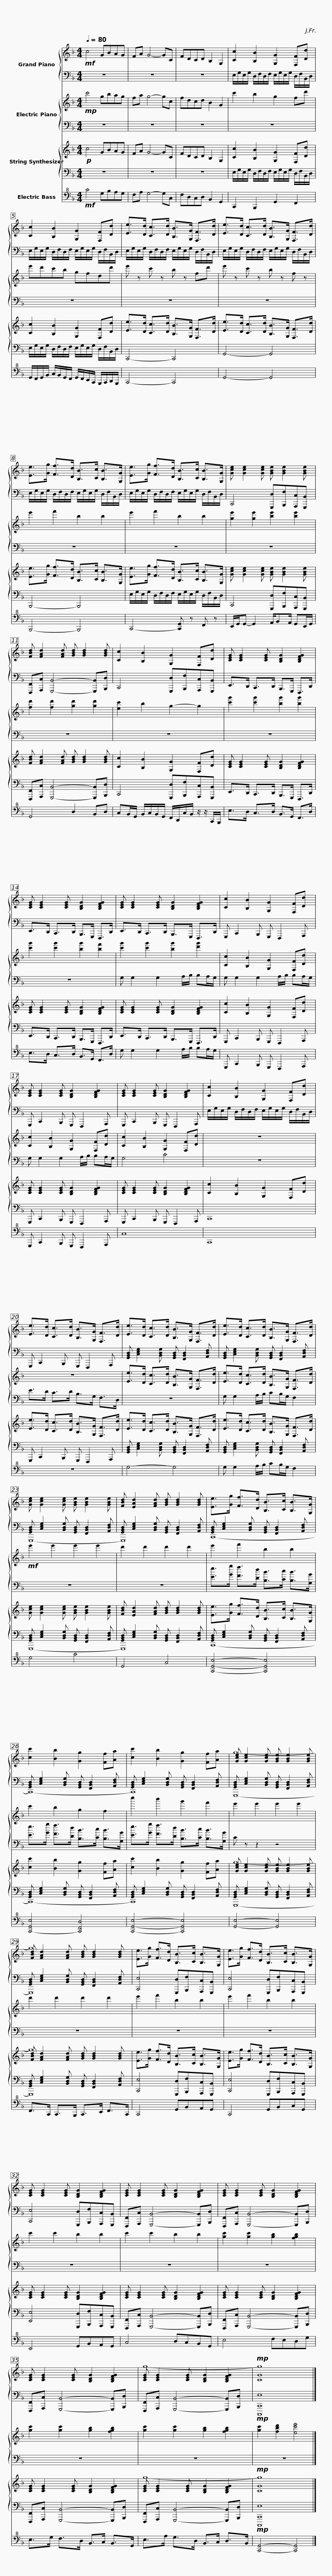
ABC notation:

X:1
%%score { ( 1 4 5 ) | ( 2 3 ) } { 6 | 7 } { ( 8 11 12 ) | ( 9 10 ) } 13
L:1/8
Q:1/4=80
M:4/4
I:linebreak $
K:F
V:1 treble
V:4 treble
V:5 treble
V:2 bass
V:3 bass
V:6 treble
V:7 bass
V:8 treble
V:11 treble
V:12 treble
V:9 bass
V:10 bass
V:13 bass+8 transpose=-12
V:1
!mf! c4 GBAG | FA G4- GC | FDCD B,2 G,2 | [Cc]2 [B,B]2 [G,G]2 [F,F][Dd] |$ [Cc]2 [B,B]2 [G,G]2 [F,F][Dd] | %5
 [Ee]>[Dd] [Cc]>[Dd] [B,B]>[G,G] [F,F]>[Dd] |$ [Ee]>[Dd] [Cc]>[Dd] [B,B]>[G,G] [F,F]>[Dd] | [Ee]>[Gg] [Ff]>[Dd] [B,B]>[Cc] [B,B]>[G,G] |$ [Ee]>[Gg] [Ff]>[Dd] [B,B]>[Cc] [B,B]>[G,G] | [Gce] [Gce]2 [Gce] [GBe] [GBe]2 [GBe] | %10
 [FBd] [FAd]2 [FAd] [GBd] [GBd]2 [GBd] |$ [Cc]2 [B,B]2 [G,G]2 [F,F][Dd] | [CEG] [CEG]2 [CEG] [B,DG]2 [B,DFG]2 | [CEG] [CEG]2 [CEG] [B,DG]2 [B,DFG]2 |$ [CEG] [CEG]2 [CEG] [B,DG]2 [B,DFG]2 | %15
 [Cc]2 [B,B]2 [G,G]2 [F,F][Dd] | [CEG] [CEG]2 [CEG] [B,DG]2 [B,DFG]2 |$ [CEG] [CEG]2 [CEG] [B,DG]2 [B,DFG]2 | [Cc]2 [B,B]2 [G,G]2 [F,F][Dd] | [Ee]>[Dd] [Cc]>[Dd] [B,B]>[G,G] [F,F]>[Dd] |$ %20
 [Ee]>[Dd] [Cc]>[Dd] [B,B]>[G,G] [F,F]>[Dd] | [Ee]>[Dd] [Cc]>[Dd] [B,B]>[G,G] [F,F]>[Dd] | [Gce] [Gce]2 [Gce] [GBe] [GBe]2 [GBe] |$ [FBd] [EAd]2 [FAd] [GBd] [GBd]2 [GBd] | [Ee]>[Gg] [Ff]>[Dd] [B,B]>[Cc] [B,B]>[G,G] | %25
 [cc']2 [Bb]2 [Gg]2 [Ff][Aa] |$ [cc']2 [Bb]2 [Gg]2 [Ff][Aa] | [Gce] [Gce]2 [Gce] [GBe] [GBe]2 [GBe] | [FBd] [FAd]2 [FAd] [GBd] [GBd]2 [GBd] |$ [Ee]>[Gg] [Ff]>[Dd] [B,B]>[Cc] [B,B]>[G,G] | %30
 [Ee]>[Gg] [Ff]>[Dd] [B,B]>[Cc] [B,B]>[G,G] | [CEG] [CEG]2 [CEG] [B,DG]2 [B,DFG]2 |$ [CEG] [CEG]2 [CEG] [B,DG]2 [B,DFG]2 | [CEG] [CEG]2 [CEG] [B,DG]2 [B,DFG]2 | [CEG] [CEG]2 [CEG] [B,DG]2 [B,DFG]2 |$ %35
 [CEG] [CEG]2 [CEG] [B,DG]2 [B,DFG]2 |!mp! [CG]8 |] %37
V:2
 z8 | z8 | z8 | E,/G,/E,/G,/ D,/F,/D,/F,/ E,/G,/E,/G,/ D,/F,/B,,/D,/ |$ E,/G,/E,/G,/ D,/F,/D,/F,/ E,/G,/E,/G,/ D,/F,/B,,/D,/ | %5
 E,/G,/E,/G,/ D,/F,/D,/F,/ E,/G,/E,/G,/ D,/F,/B,,/D,/ |$ E,/G,/E,/G,/ D,/F,/D,/F,/ E,/G,/E,/G,/ D,/F,/B,,/D,/ | E,/G,/E,/G,/ D,/F,/D,/F,/ E,/G,/E,/G,/ D,/F,/B,,/D,/ |$ E,/G,/E,/G,/ D,/F,/D,/F,/ E,/G,/E,/G,/ D,/F,/B,,/D,/ | C,,4 [G,,,D,][B,,,F,][A,,,C,][G,,,B,,] | %10
 [F,,,F,,][A,,,C,] [G,,,B,,]4- [G,,,B,,][B,,,D,] |$ C,,4 [G,,,D,][B,,,F,][A,,,C,][G,,,B,,] | E,,>D,, C,,>D,, B,,,>G,,, F,,,>D,, | E,,>D,, C,,>D,, B,,,>G,,, F,,,>D,, |$ E,,>D,, C,,>D,, B,,,>G,,, F,,,>D,, | %15
 G,,, C,,2 B,,, G,,, F,,,2 A,,, | G,,, C,,2 B,,, G,,, F,,,2 A,,, |$ G,,, C,,2 B,,, G,,, F,,,2 A,,, | E,/G,/E,/G,/ D,/F,/D,/F,/ E,/G,/E,/G,/ D,/F,/B,,/D,/ | G,,, C,,2 B,,, G,,, F,,,2 A,,, |$ %20
 [G,,B,,D,] [C,E,G,]2 [B,,D,G,] [G,,B,,D,] [F,,B,,D,]2 [A,,D,F,] | [G,,B,,D,] [C,E,G,]2 [B,,D,G,] [G,,B,,D,] [F,,B,,D,]2 [A,,D,F,] | [G,,B,,D,] [C,E,G,]2 [B,,D,G,] [G,,B,,D,] [F,,B,,D,]2 [A,,D,F,] |$ [G,,B,,D,] [C,E,G,]2 [B,,D,G,] [G,,B,,D,] [F,,B,,D,]2 [A,,D,F,] | [G,,B,,D,] [C,E,G,]2 [B,,D,G,] [G,,B,,D,] [F,,B,,D,]2 [A,,D,F,] | %25
 [G,,B,,D,] [C,E,G,]2 [B,,D,G,] [G,,B,,D,] [F,,B,,D,]2 [A,,D,F,] |$ [G,,B,,D,] [C,E,G,]2 [B,,D,G,] [G,,B,,D,] [F,,B,,D,]2 [A,,D,F,] | [G,,B,,D,] [C,E,G,]2 [B,,D,G,] [G,,B,,D,] [F,,B,,D,]2 [A,,D,F,] | [G,,B,,D,] [C,E,G,]2 [B,,D,G,] [G,,B,,D,] [F,,B,,D,]2 [A,,D,F,] |$ [C,,E,]4 [G,,,D,][B,,,F,][A,,,C,][G,,,B,,] | %30
 [C,,E,]4 [G,,,D,][B,,,F,][A,,,C,][G,,,B,,] | [C,,E,]4 [G,,,D,][B,,,F,][A,,,C,][G,,,B,,] |$ [F,,,F,,][A,,,C,] [G,,,B,,]4- [G,,,B,,][B,,,D,] | [F,,,F,,][A,,,C,] [G,,,B,,]4- [G,,,B,,][B,,,D,] | [F,,,F,,][A,,,C,] [G,,,B,,]4- [G,,,B,,][B,,,D,] |$ %35
 [F,,,F,,][A,,,C,] [G,,,B,,]4- [G,,,B,,][B,,,D,] |!mp! [C,,,C,,E,]8 |] %37
V:3
 x8 | x8 | x8 | x8 |$ x8 | %5
 x8 |$ x8 | x8 |$ x8 | x8 | %10
 x8 |$ x8 | x8 | x8 |$ x8 | %15
 x8 | x8 |$ x8 | x8 | x8 |$ %20
 x8 | x8 | G,,,8- |$ G,,,8 | C,,8- | %25
 C,,8- |$ C,,8 | G,,,8- | G,,,8 |$ x8 | %30
 x8 | x8 |$ x8 | x8 | x8 |$ %35
 x8 | x8 |] %37
V:4
 x8 | x8 | x8 | x8 |$ x8 | %5
 x8 |$ x8 | x8 |$ x8 | x8 | %10
 x8 |$ x8 | x8 | x8 |$ x8 | %15
 x8 | x8 |$ x8 | x8 | x8 |$ %20
 x8 | x8 | x8 |$ x8 | x8 | %25
 x8 |$ x8 | g8- | g8 |$ x8 | %30
 x8 | x8 |$ x8 | x8 | x8 |$ %35
 x8 | x8 |] %37
V:5
 x8 | x8 | x8 | x8 |$ x8 | %5
 x8 |$ x8 | x8 |$ x8 | x8 | %10
 x8 |$ x8 | x8 | x8 |$ x8 | %15
 x8 | x8 |$ x8 | x8 | x8 |$ %20
 x8 | x8 | x8 |$ x8 | x8 | %25
 x8 |$ x8 | x8 | x8 |$ x8 | %30
 x8 | x8 |$ x8 | x8 | x8 |$ %35
 g8- | g8 |] %37
V:6
!mp! c'4 gbag | fa g4- gc | fdcd B2 G2 | c'2 b2 g2 fd' |$ e'd'c'b gfdd' | %5
 e' z c' z b z fd' |$ e' z c' z b z f z | e'2 f'2 b2 b2 |$ e'2 f'2 b2 b2 | [ge']2 [ge']2 [be']2 [be']2 | %10
 [fd']2 [fd']2 [gd']2 [gd']2 |$ [ec']2 b2 g2- g2 | [c'g']2 [c'g']2 [bg']2 [bg']2 | [c'g']2 [c'g']2 [bg']2 [bf']2 |$ [c'g']2 [c'g']2 [bg']2 [d'g']2 | %15
 [Cc]2 [B,B]2 [G,G]2 [F,F][Dd] | [Cc]2 [B,B]2 [G,G]2 [F,F][Dd] |$ [Cc]2 [B,B]2 [G,G]2 [F,F][Dd] | z8 | z8 |$ %20
 [Ee]>[Dd] [Cc]>[Dd] [B,B]>[G,G] [F,F]>[Dd] | [Ee]>[Dd] [Cc]>[Dd] [B,B]>[G,G] [F,F]>[Dd] |!mf! e'2 e'2 e'2 e'2 |$ d'2 d'2 d'2 d'2 | e'2 f'2 b2 b2 | %25
 c'2 b2 g2 f2 |$ c''2 b'2 g'2 f'2 | e'2 e'2 e'2 e'2 | d'2 d'2 d'2 d'2 |$ e'2 f'2 b2 b2 | %30
 e'2 f'2 b2 b2 | c'2 c'2 b2 b2 |$ c'2 c'2 b2 b2 | [gc']2 [gc']2 [gb]2 [fgb]2 | [gc']2 [gc']2 [gb]2 [fgb]2 |$ %35
 [gc']2 [gc']2 [gb]2 [fgb]2 | [gc']2 [fbd']2 [ec'e']4 |] %37
V:7
 z8 | z8 | z8 | z8 |$ z8 | %5
 z8 |$ z8 | z8 |$ z8 | z8 | %10
 z8 |$ z8 | z8 | z8 |$ G, G,2 G,2 A,/B,/ B,A,/G,/ | %15
 G, G,2 G,2 A,/B,/ B,A,/G,/ | G, G,2 G,2 A,/B,/ B,A,/G,/ |$ G,4 C4 | z8 | E>D C>D B,>G, F,>D, |$ %20
 z8 | G, G,2 A,/B,/ CB,/G,/ F,2 | z8 |$ z8 | [Ee]>[Gg] [Ff]>[Dd] [B,B]>[Cc] [B,B]>[G,G] | %25
 [Ee]>[Gg] [Ff]>[Dd] [B,B]>[Cc] [B,B]>[G,G] |$ [Ee]>[Gg] [Ff]>[Dd] [B,B]>[Cc] [B,B]>[G,G] | C z z2 z4 | z8 |$ z8 | %30
 z8 | z8 |$ z8 | z8 | z8 |$ %35
 z8 | z8 |] %37
V:8
!p! c4 GBAG | FA G4- GC | FDCD B,2 G,2 | [Cc]2 [B,B]2 [G,G]2 [F,F][Dd] |$ [Cc]2 [B,B]2 [G,G]2 [F,F][Dd] | %5
 [Ee]>[Dd] [Cc]>[Dd] [B,B]>[G,G] [F,F]>[Dd] |$ [Ee]>[Dd] [Cc]>[Dd] [B,B]>[G,G] [F,F]>[Dd] | [Ee]>[Gg] [Ff]>[Dd] [B,B]>[Cc] [B,B]>[G,G] |$ [Ee]>[Gg] [Ff]>[Dd] [B,B]>[Cc] [B,B]>[G,G] | [Gce] [Gce]2 [Gce] [GBe] [GBe]2 [GBe] | %10
 [FBd] [FAd]2 [FAd] [GBd] [GBd]2 [GBd] |$ [Cc]2 [B,B]2 [G,G]2 [F,F][Dd] | [CEG] [CEG]2 [CEG] [B,DG]2 [B,DFG]2 | [CEG] [CEG]2 [CEG] [B,DG]2 [B,DFG]2 |$ [CEG] [CEG]2 [CEG] [B,DG]2 [B,DFG]2 | %15
 [Cc]2 [B,B]2 [G,G]2 [F,F][Dd] | [CEG] [CEG]2 [CEG] [B,DG]2 [B,DFG]2 |$ [CEG] [CEG]2 [CEG] [B,DG]2 [B,DFG]2 | [Cc]2 [B,B]2 [G,G]2 [F,F][Dd] | [Ee]>[Dd] [Cc]>[Dd] [B,B]>[G,G] [F,F]>[Dd] |$ %20
 [Ee]>[Dd] [Cc]>[Dd] [B,B]>[G,G] [F,F]>[Dd] | [Ee]>[Dd] [Cc]>[Dd] [B,B]>[G,G] [F,F]>[Dd] | [Gce] [Gce]2 [Gce] [GBe] [GBe]2 [GBe] |$ [FBd] [EAd]2 [FAd] [GBd] [GBd]2 [GBd] | [Ee]>[Gg] [Ff]>[Dd] [B,B]>[Cc] [B,B]>[G,G] | %25
 [cc']2 [Bb]2 [Gg]2 [Ff][Aa] |$ [cc']2 [Bb]2 [Gg]2 [Ff][Aa] | [Gce] [Gce]2 [Gce] [GBe] [GBe]2 [GBe] | [FBd] [FAd]2 [FAd] [GBd] [GBd]2 [GBd] |$ [Ee]>[Gg] [Ff]>[Dd] [B,B]>[Cc] [B,B]>[G,G] | %30
 [Ee]>[Gg] [Ff]>[Dd] [B,B]>[Cc] [B,B]>[G,G] | [CEG] [CEG]2 [CEG] [B,DG]2 [B,DFG]2 |$ [CEG] [CEG]2 [CEG] [B,DG]2 [B,DFG]2 | [CEG] [CEG]2 [CEG] [B,DG]2 [B,DFG]2 | [CEG] [CEG]2 [CEG] [B,DG]2 [B,DFG]2 |$ %35
 [CEG] [CEG]2 [CEG] [B,DG]2 [B,DFG]2 |!mp! [CG]8 |] %37
V:9
 z8 | z8 | z8 | E,/G,/E,/G,/ D,/F,/D,/F,/ E,/G,/E,/G,/ D,/F,/B,,/D,/ |$ E,/G,/E,/G,/ D,/F,/D,/F,/ E,/G,/E,/G,/ D,/F,/B,,/D,/ | %5
 C,,4- C,,4 |$ G,,4- G,,4 | B,,,4- B,,,4 |$ E,/G,/E,/G,/ D,/F,/D,/F,/ E,/G,/E,/G,/ D,/F,/B,,/D,/ | C,,4 [G,,,D,][B,,,F,][A,,,C,][G,,,B,,] | %10
 [F,,,F,,][A,,,C,] [G,,,B,,]4- [G,,,B,,][B,,,D,] |$ C,,4 [G,,,D,][B,,,F,][A,,,C,][G,,,B,,] | E,,>D,, C,,>D,, B,,,>G,,, F,,,>D,, | E,,>D,, C,,>D,, B,,,>G,,, F,,,>D,, |$ E,,>D,, C,,>D,, B,,,>G,,, F,,,>D,, | %15
 G,,, C,,2 B,,, G,,, F,,,2 A,,, | G,,, C,,2 B,,, G,,, F,,,2 A,,, |$ G,,, C,,2 B,,, G,,, F,,,2 A,,, | C,,8 | G,,, C,,2 B,,, G,,, F,,,2 A,,, |$ %20
 [G,,B,,D,] [C,E,G,]2 [B,,D,G,] [G,,B,,D,] [F,,B,,D,]2 [A,,D,F,] | [G,,B,,D,] [C,E,G,]2 [B,,D,G,] [G,,B,,D,] [F,,B,,D,]2 [A,,D,F,] | [G,,B,,D,] [C,E,G,]2 [B,,D,G,] [G,,B,,D,] [F,,B,,D,]2 [A,,D,F,] |$ [G,,B,,D,] [C,E,G,]2 [B,,D,G,] [G,,B,,D,] [F,,B,,D,]2 [A,,D,F,] | [G,,B,,D,] [C,E,G,]2 [B,,D,G,] [G,,B,,D,] [F,,B,,D,]2 [A,,D,F,] | %25
 [G,,B,,D,] [C,E,G,]2 [B,,D,G,] [G,,B,,D,] [F,,B,,D,]2 [A,,D,F,] |$ [G,,B,,D,] [C,E,G,]2 [B,,D,G,] [G,,B,,D,] [F,,B,,D,]2 [A,,D,F,] | [G,,B,,D,] [C,E,G,]2 [B,,D,G,] [G,,B,,D,] [F,,B,,D,]2 [A,,D,F,] | [G,,B,,D,] [C,E,G,]2 [B,,D,G,] [G,,B,,D,] [F,,B,,D,]2 [A,,D,F,] |$ [C,,E,]4 [G,,,D,][B,,,F,][A,,,C,][G,,,B,,] | %30
 [C,,E,]4 [G,,,D,][B,,,F,][A,,,C,][G,,,B,,] | [E,,E,]4 [G,,,D,][B,,,F,][A,,,C,][G,,,B,,] |$ [F,,,F,,][A,,,C,] [G,,,B,,]4- [G,,,B,,][B,,,D,] | [F,,,F,,][A,,,C,] [G,,,B,,]4- [G,,,B,,][B,,,D,] | [F,,,F,,][A,,,C,] [G,,,B,,]4- [G,,,B,,][B,,,D,] |$ %35
 [F,,,F,,][A,,,C,] [G,,,B,,]4- [G,,,B,,][B,,,D,] |!mp! [C,,,C,,E,]8 |] %37
V:10
 x8 | x8 | x8 | x8 |$ x8 | %5
 x8 |$ x8 | x8 |$ x8 | x8 | %10
 x8 |$ x8 | x8 | x8 |$ x8 | %15
 x8 | x8 |$ x8 | x8 | x8 |$ %20
 x8 | x8 | G,,,8- |$ G,,,8 | C,,8- | %25
 C,,8- |$ C,,8 | G,,,8- | G,,,8 |$ x8 | %30
 x8 | x8 |$ x8 | x8 | x8 |$ %35
 x8 | x8 |] %37
V:11
 x8 | x8 | x8 | x8 |$ x8 | %5
 x8 |$ x8 | x8 |$ x8 | x8 | %10
 x8 |$ x8 | x8 | x8 |$ x8 | %15
 x8 | x8 |$ x8 | x8 | x8 |$ %20
 x8 | x8 | x8 |$ x8 | x8 | %25
 x8 |$ x8 | g8- | g8 |$ x8 | %30
 x8 | x8 |$ x8 | x8 | x8 |$ %35
 x8 | x8 |] %37
V:12
 x8 | x8 | x8 | x8 |$ x8 | %5
 x8 |$ x8 | x8 |$ x8 | x8 | %10
 x8 |$ x8 | x8 | x8 |$ x8 | %15
 x8 | x8 |$ x8 | x8 | x8 |$ %20
 x8 | x8 | x8 |$ x8 | x8 | %25
 x8 |$ x8 | x8 | x8 |$ x8 | %30
 x8 | x8 |$ x8 | x8 | x8 |$ %35
 g8- | g8 |] %37
V:13
!mf! C4 G,B,A,G, | F,A, G,4- G,C, | F,D,C,D, B,,2 G,,2 | C,,2 B,,,2 G,,2 F,,2 |$ G,,/F,,/G,,/B,,/ C,/B,,/G,,/F,,/ G,,/F,,/E,,/C,,/ B,,,/C,,/D,,/B,,,/ | %5
 C,,4- C,,4 |$ G,,4- G,,4 | B,,,4- B,,,4 |$ C,,4- [C,,G,,] z F,, z | E,,/G,,/G,,- G,,2 A,,/B,,A,,/ G,,E,,/G,,/ | %10
 G,,4 D,2 B,,D, |$ C,B,,/G,,/ B,,/C,/B,,/G,,/ F,,/D,,/C,/B,,/ z/ z/ C,,/B,,,/ | E,>D, C,>D, B,,>G,, F,,>D, | E,>D, C,>D, B,,>G,, F,,>D, |$ G, G,2 G,2 A,/B,/ B,A,/G,/ | %15
 G,,, C,,2 B,,, G,,, F,,,2 A,,, | G,,, C,,2 B,,, G,,, F,,,2 A,,, |$ C,8 | C,,8 | z8 |$ %20
 G,4- G,4 | G, G,2 A,/B,/ CB,/G,/ F,2 | G,4 C4 |$ G,,4 C,4 | [C,,G,,E,]4- [C,,G,,E,]4 | %25
 [C,,-G,,E,]4 [C,,F,,D,]4 |$ [C,,G,,E,]4- [C,,G,,E,]4 | [G,,E,]4- [G,,E,]4 | F,,>C,, C,,>B,,, C,,>E,, F,,>C,, |$ C,,4 G,,B,,A,,G,, | %30
 C,,4 G,,B,,C,G,, | E,,4 G,,B,,A,,G,, |$ C,4 D,C,B,,G,, | E,4 F,E,D,G, | E,>G, F,>D, B,,>C, B,,>G,, |$ %35
 E,>A, G,>D, B,,>C, D,>B,, | [C,,G,,]4- [C,,G,,]4 |] %37
